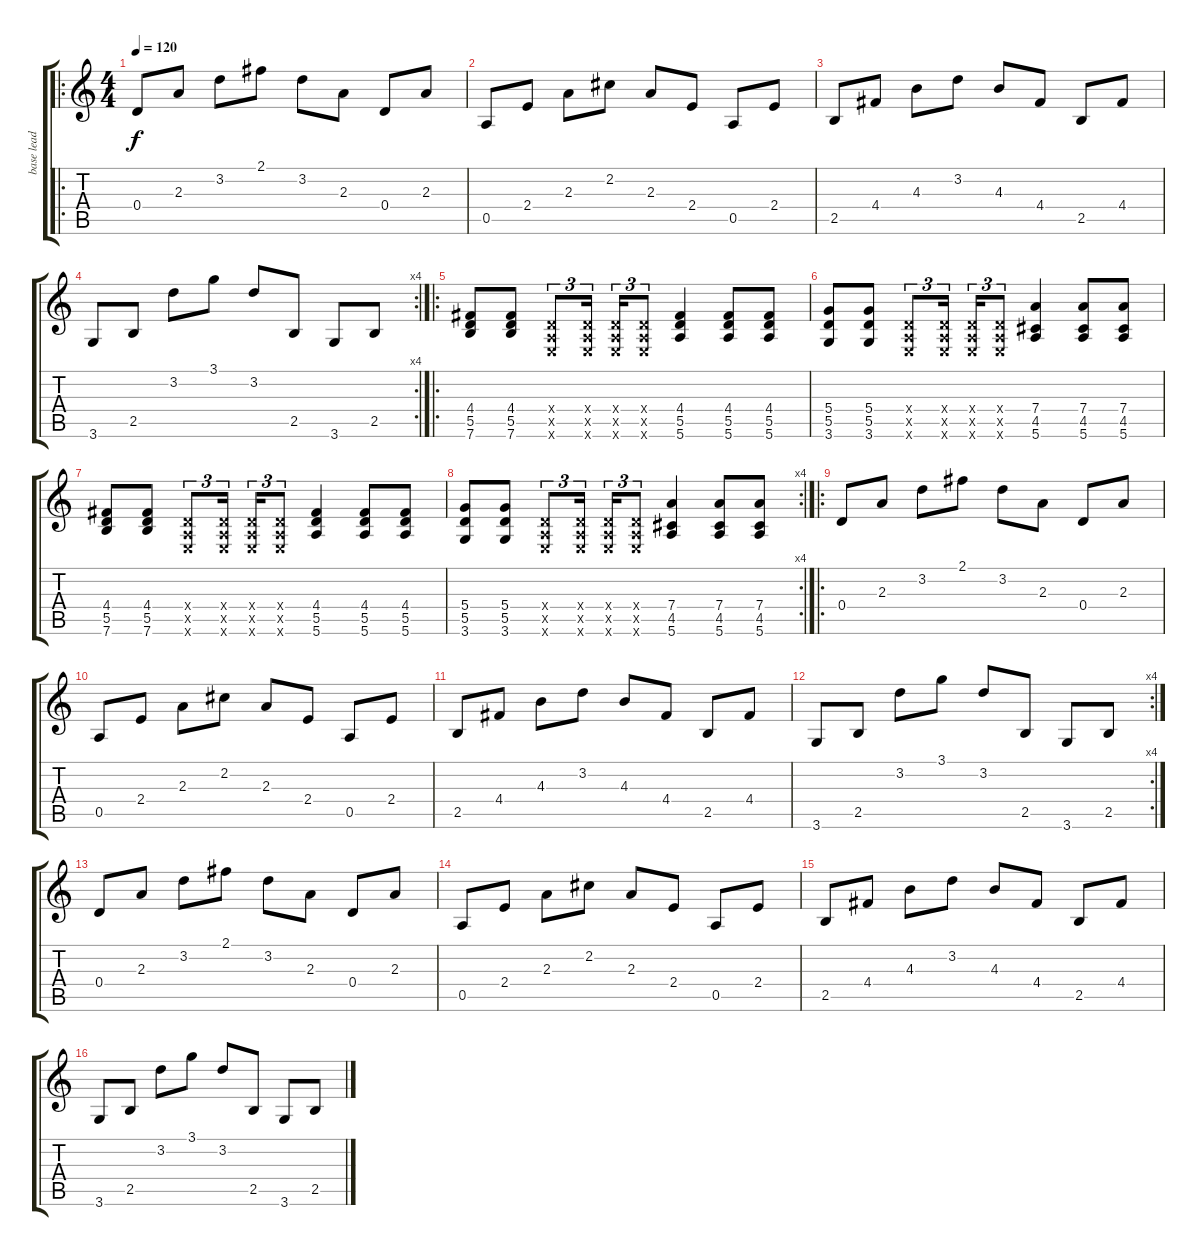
\track ("base lead" "base lead") {instrument acousticguitarsteel}
\staff {score tabs}
\tuning (E4 B3 G3 D3 A2 E2) {hide}
\ro
\ts (4 4)
\tempo 120
\clef g2
\ks c
0.4.8{dy f} 2.3.8 3.2.8 2.1.8 3.2.8 2.3.8 0.4.8 2.3.8 |
0.5.8 2.4.8 2.3.8 2.2.8 2.3.8 2.4.8 0.5.8 2.4.8 |
2.5.8 4.4.8 4.3.8 3.2.8 4.3.8 4.4.8 2.5.8 4.4.8 |
\rc 4
3.6.8 2.5.8 3.2.8 3.1.8 3.2.8 2.5.8 3.6.8 2.5.8 |
\ro
(4.4 5.5 7.6).8 (4.4 5.5 7.6).8 (0.4{x} 0.5{x} 0.6{x}).8{tu (3 2)} (0.4{x} 0.5{x} 0.6{x}).16{tu (3 2)} (0.4{x} 0.5{x} 0.6{x}).16{tu (3 2)} (0.4{x} 0.5{x} 0.6{x}).8{tu (3 2)} (4.4 5.5 5.6).4 (4.4 5.5 5.6).8 (4.4 5.5 5.6).8 |
(5.4 5.5 3.6).8 (5.4 5.5 3.6).8 (0.4{x} 0.5{x} 0.6{x}).8{tu (3 2)} (0.4{x} 0.5{x} 0.6{x}).16{tu (3 2)} (0.4{x} 0.5{x} 0.6{x}).16{tu (3 2)} (0.4{x} 0.5{x} 0.6{x}).8{tu (3 2)} (7.4 4.5 5.6).4 (7.4 4.5 5.6).8 (7.4 4.5 5.6).8 |
(4.4 5.5 7.6).8 (4.4 5.5 7.6).8 (0.4{x} 0.5{x} 0.6{x}).8{tu (3 2)} (0.4{x} 0.5{x} 0.6{x}).16{tu (3 2)} (0.4{x} 0.5{x} 0.6{x}).16{tu (3 2)} (0.4{x} 0.5{x} 0.6{x}).8{tu (3 2)} (4.4 5.5 5.6).4 (4.4 5.5 5.6).8 (4.4 5.5 5.6).8 |
\rc 4
(5.4 5.5 3.6).8 (5.4 5.5 3.6).8 (0.4{x} 0.5{x} 0.6{x}).8{tu (3 2)} (0.4{x} 0.5{x} 0.6{x}).16{tu (3 2)} (0.4{x} 0.5{x} 0.6{x}).16{tu (3 2)} (0.4{x} 0.5{x} 0.6{x}).8{tu (3 2)} (7.4 4.5 5.6).4 (7.4 4.5 5.6).8 (7.4 4.5 5.6).8 |
\ro
0.4.8 2.3.8 3.2.8 2.1.8 3.2.8 2.3.8 0.4.8 2.3.8 |
0.5.8 2.4.8 2.3.8 2.2.8 2.3.8 2.4.8 0.5.8 2.4.8 |
2.5.8 4.4.8 4.3.8 3.2.8 4.3.8 4.4.8 2.5.8 4.4.8 |
\rc 4
3.6.8 2.5.8 3.2.8 3.1.8 3.2.8 2.5.8 3.6.8 2.5.8 |
0.4.8 2.3.8 3.2.8 2.1.8 3.2.8 2.3.8 0.4.8 2.3.8 |
0.5.8 2.4.8 2.3.8 2.2.8 2.3.8 2.4.8 0.5.8 2.4.8 |
2.5.8 4.4.8 4.3.8 3.2.8 4.3.8 4.4.8 2.5.8 4.4.8 |
3.6.8 2.5.8 3.2.8 3.1.8 3.2.8 2.5.8 3.6.8 2.5.8
